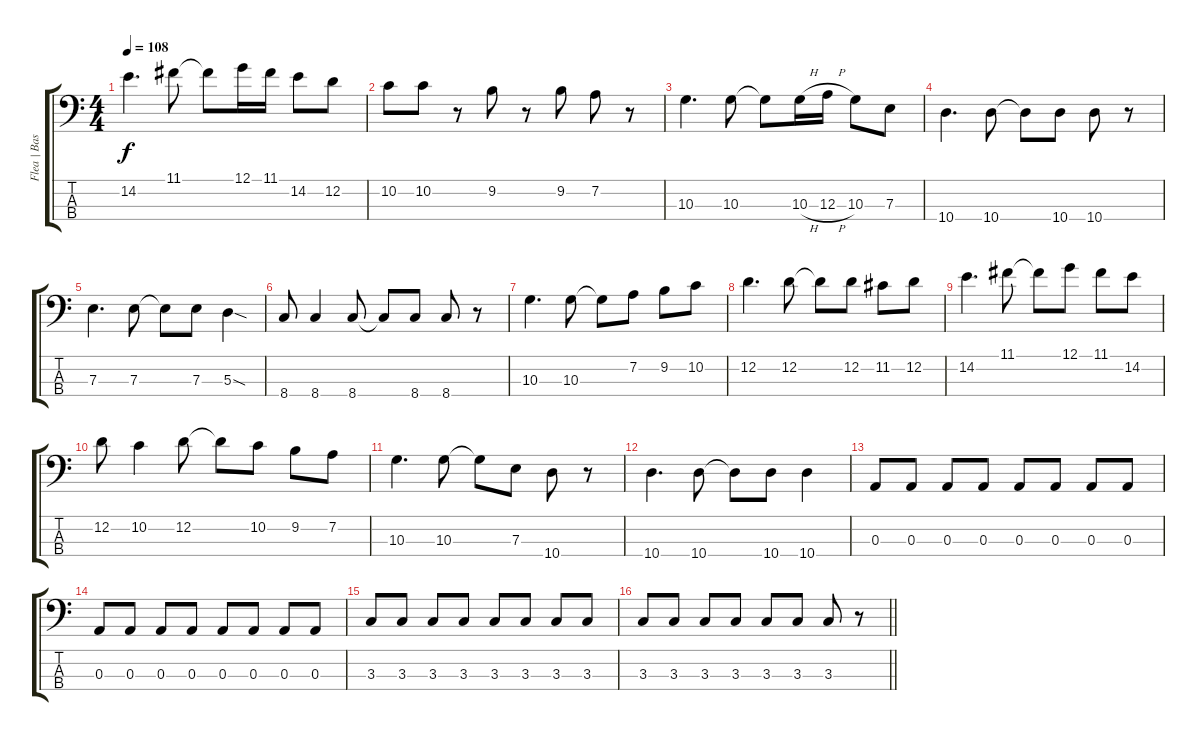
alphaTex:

\track ("Flea | Bass" "Flea | Bas") {instrument electricbassfinger}
\staff {score tabs}
\tuning (G2 D2 A1 E1) {hide}
\ts (4 4)
\tempo 108
\clef f4
\ks c
14.2.4{d dy f} 11.1.8 11.1{t}.8 12.1.16 11.1.16 14.2.8 12.2.8 |
10.2.8 10.2.8 r.8 9.2.8 r.8 9.2.8 7.2.8 r.8 |
10.3.4{d} 10.3.8 10.3{t}.8 10.3{h}.16 12.3{h}.16 10.3.8 7.3.8 |
10.4.4{d} 10.4.8 10.4{t}.8 10.4.8 10.4.8 r.8 |
7.3.4{d} 7.3.8 7.3{t}.8 7.3.8 5.3{sod}.4 |
8.4.8 8.4.4 8.4.8 8.4{t}.8 8.4.8 8.4.8 r.8 |
10.3.4{d} 10.3.8 10.3{t}.8 7.2.8 9.2.8 10.2.8 |
12.2.4{d} 12.2.8 12.2{t}.8 12.2.8 11.2.8 12.2.8 |
14.2.4{d} 11.1.8 11.1{t}.8 12.1.8 11.1.8 14.2.8 |
12.2.8 10.2.4 12.2.8 12.2{t}.8 10.2.8 9.2.8 7.2.8 |
10.3.4{d} 10.3.8 10.3{t}.8 7.3.8 10.4.8 r.8 |
10.4.4{d} 10.4.8 10.4{t}.8 10.4.8 10.4.4 |
0.3.8 0.3.8 0.3.8 0.3.8 0.3.8 0.3.8 0.3.8 0.3.8 |
0.3.8 0.3.8 0.3.8 0.3.8 0.3.8 0.3.8 0.3.8 0.3.8 |
3.3.8 3.3.8 3.3.8 3.3.8 3.3.8 3.3.8 3.3.8 3.3.8 |
\barLineRight lightlight
3.3.8 3.3.8 3.3.8 3.3.8 3.3.8 3.3.8 3.3.8 r.8
